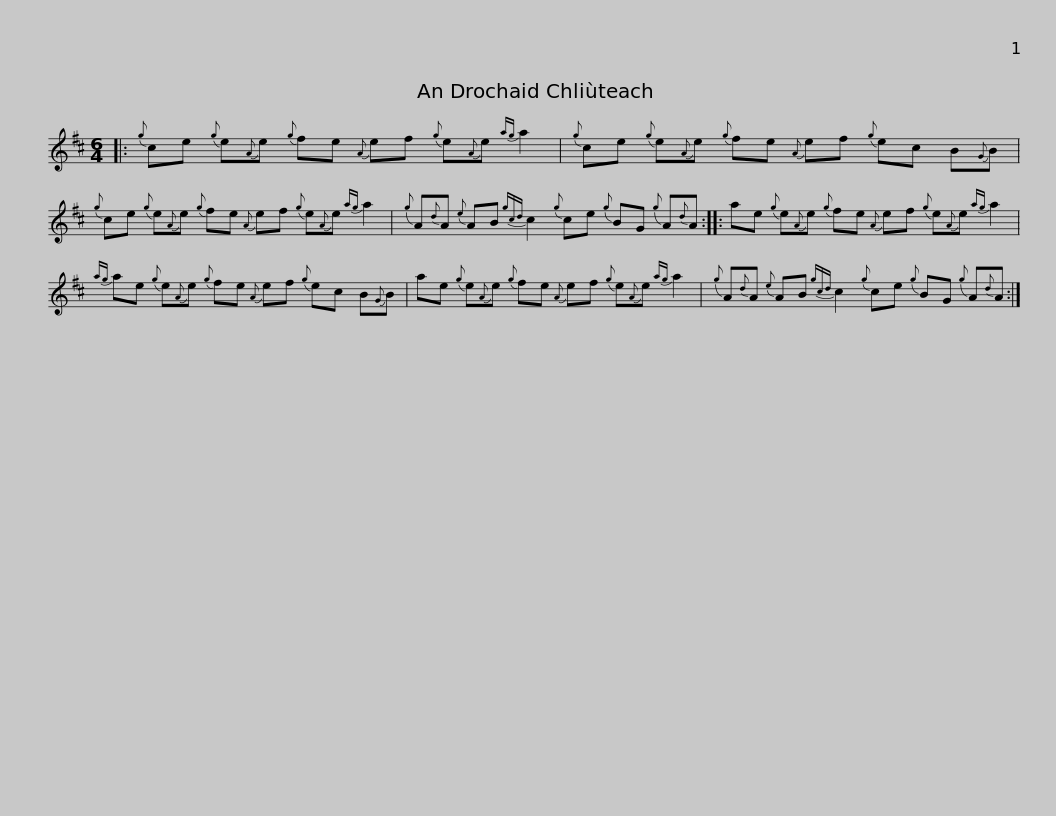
X:1
L:1/8
M:6/4
I:linebreak $
K:D
V:1 treble
V:1
|:{g} ce{g} e{A}e{g} fe{A} ef{g} e{A}e{ag} a2 |{g} ce{g} e{A}e{g} fe{A} ef{g} ec B{G}B |${g} ce{g} e{A}e{g} fe{A} ef{g} e{A}e{ag} a2 |{g} A{d}A{e} AB{gcd} c2{g} ce{g} BG{g} A{d}A ::$ ae{g} e{A}e{g} fe{A} ef{g} e{A}e{ag} a2 | %5
{ag} ae{g} e{A}e{g} fe{A} ef{g} ec B{G}B |$ ae{g} e{A}e{g} fe{A} ef{g} e{A}e{ag} a2 |{g} A{d}A{e} AB{gcd} c2{g} ce{g} BG{g} A{d}A :| %8
